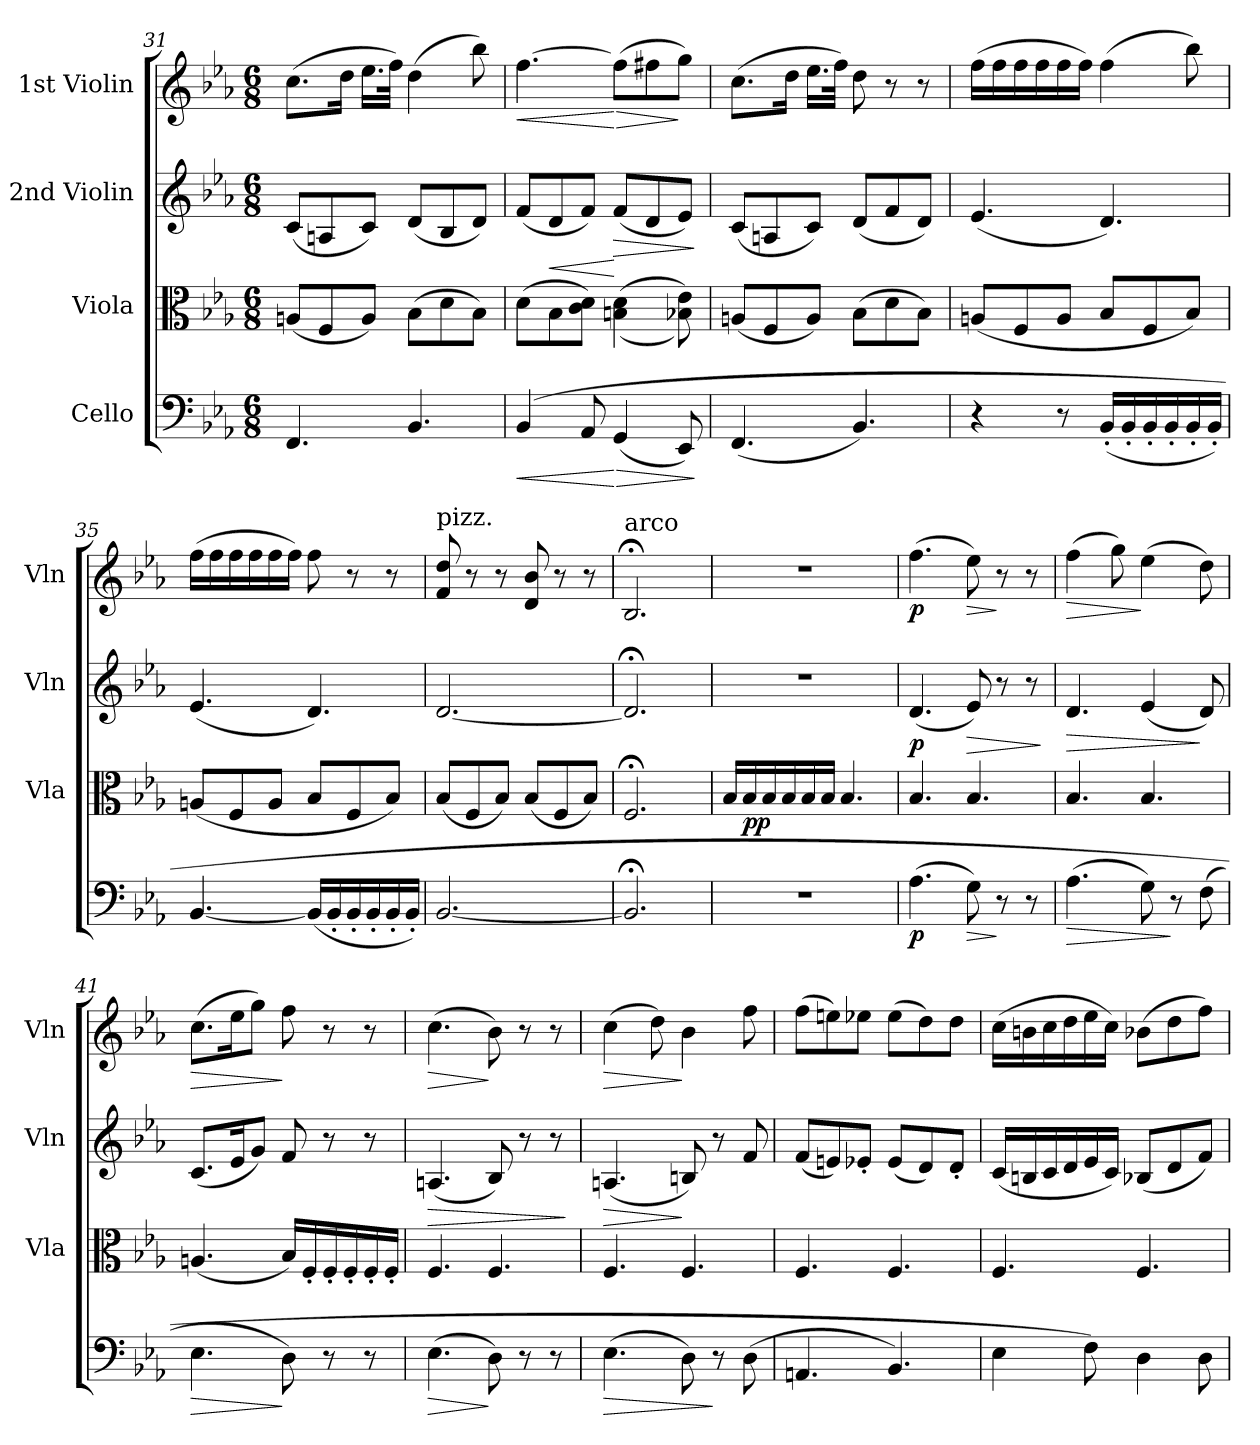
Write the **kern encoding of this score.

**kern	**dynam	**kern	**dynam	**kern	**dynam	**kern	**dynam
*part4	*part4	*part3	*part3	*part2	*part2	*part1	*part1
*staff4	*staff4	*staff3	*staff3	*staff2	*staff2	*staff1	*staff1
*I"Cello	*	*I"Viola	*	*I"2nd Violin	*	*I"1st Violin	*
*	*	*I'Vla	*	*I'Vln	*	*I'Vln	*
*clefF4	*	*clefC3	*	*clefG2	*	*clefG2	*
*k[b-e-a-]	*	*k[b-e-a-]	*	*k[b-e-a-]	*	*k[b-e-a-]	*
*E-:	*	*E-:	*	*E-:	*	*E-:	*
*M6/8	*	*M6/8	*	*M6/8	*	*M6/8	*
=31	=31	=31	=31	=31	=31	=31	=31
4.FF/	.	(8An/L	.	(8c/L	.	(8.cc\L	.
.	.	8F/	.	8An/	.	.	.
.	.	.	.	.	.	16dd\Jk	.
.	.	8A/J)	.	8c/J)	.	16.ee-\LL	.
.	.	.	.	.	.	32ff\JJk)	.
4.BB-/	.	(8B-\L	.	(8d/L	.	(4dd\	.
.	.	8d\	.	8B-/	.	.	.
.	.	8B-\J)	.	8d/J)	.	8bb-\)	.
=32	=32	=32	=32	=32	=32	=32	=32
!	!LO:HP:b	!	!	!	!	!	!LO:HP:b
(4BB-/	<	(8d\L	.	(8f/L	.	[4.ff\	<
!	!	!	!LO:HP:a	!	!	!	!
.	.	8B-\	<	8d/	.	.	.
8AA-/	.	8c\ 8d\J)	.	8f/J)	.	.	.
!	!LO:HP:n=1:b	!	!	!	!LO:HP:b	!	!LO:HP:n=1:b
(4GG/	[ >	((4Bn\ 4d\	[	(8f/L	>	(8ff\L]	[ >
.	.	.	.	8d/	.	8ff#X\	.
8EE-/)	.	8B-X\ 8e-\))	.	8e-/J)	.	8gg\J)	]
.	]	.	.	.	]	.	.
!!LO:LB:g=z
=33	=33	=33	=33	=33	=33	=33	=33
(4.FF/	.	(8An/L	.	(8c/L	.	(8.cc\L	.
.	.	8F/	.	8An/	.	.	.
.	.	.	.	.	.	16dd\Jk	.
.	.	8A/J)	.	8c/J)	.	16.ee-\LL	.
.	.	.	.	.	.	32ff\JJk)	.
4.BB-/)	.	(8B-\L	.	(8d/L	.	8dd\	.
.	.	8d\	.	8f/	.	8r	.
.	.	8B-\J)	.	8d/J)	.	8r	.
=34	=34	=34	=34	=34	=34	=34	=34
4r	.	(8An/L	.	(4.e-/	.	(16ff\LL	.
.	.	.	.	.	.	16ff\	.
.	.	8F/	.	.	.	16ff\	.
.	.	.	.	.	.	16ff\	.
8r	.	8A/J	.	.	.	16ff\	.
.	.	.	.	.	.	16ff\JJ)	.
(16BB-'/LL	.	8B-/L	.	4.d/)	.	(4ff\	.
16BB-'/	.	.	.	.	.	.	.
16BB-'/	.	8F/	.	.	.	.	.
16BB-'/	.	.	.	.	.	.	.
16BB-'/	.	8B-/J)	.	.	.	8bb-\)	.
16BB-'/JJ)	.	.	.	.	.	.	.
=35	=35	=35	=35	=35	=35	=35	=35
[4.BB-/	.	(8An/L	.	(4.e-/	.	(16ff\LL	.
.	.	.	.	.	.	16ff\	.
.	.	8F/	.	.	.	16ff\	.
.	.	.	.	.	.	16ff\	.
.	.	8A/J	.	.	.	16ff\	.
.	.	.	.	.	.	16ff\JJ)	.
(16BB-/LL]	.	8B-/L	.	4.d/)	.	8ff\	.
16BB-'/	.	.	.	.	.	.	.
16BB-'/	.	8F/	.	.	.	8r	.
16BB-'/	.	.	.	.	.	.	.
16BB-'/	.	8B-/J)	.	.	.	8r	.
16BB-'/JJ)	.	.	.	.	.	.	.
=36	=36	=36	=36	=36	=36	=36	=36
!	!	!	!	!	!	!LO:TX:a:t=pizz.	!
[2.BB-/	.	(8B-/L	.	[2.d/	.	8f/ 8dd/	.
.	.	8F/	.	.	.	8r	.
.	.	8B-/J)	.	.	.	8r	.
.	.	(8B-/L	.	.	.	8d/ 8b-/	.
.	.	8F/	.	.	.	8r	.
.	.	8B-/J)	.	.	.	8r	.
=37	=37	=37	=37	=37	=37	=37	=37
!	!	!	!	!	!	!LO:TX:a:t=arco	!
2.BB-;</]	.	2.F;</	.	2.d;</]	.	2.B-;</	.
=38	=38	=38	=38	=38	=38	=38	=38
2.r	.	16B-/LL	.	2.r	.	2.r	.
!	!	!	!LO:DY:b	!	!	!	!
.	.	16B-/	pp	.	.	.	.
.	.	16B-/	.	.	.	.	.
.	.	16B-/	.	.	.	.	.
.	.	16B-/	.	.	.	.	.
.	.	16B-/JJ	.	.	.	.	.
.	.	4.B-/	.	.	.	.	.
=39	=39	=39	=39	=39	=39	=39	=39
!	!LO:DY:b	!	!LO:DY:a	!	!	!	!LO:DY:b
(4.A-\	p	4.B-/	p	(4.d/	.	(4.ff\	p
!	!LO:HP:b	!	!LO:HP:a	!	!	!	!LO:HP:b
8G\)	>	4.B-/	>	8e-/)	.	8ee-\)	>
8r	]	.	.	8r	.	8r	]
8r	.	.	.	8r	.	8r	.
.	.	.	]	.	.	.	.
=40	=40	=40	=40	=40	=40	=40	=40
!	!LO:HP:b	!	!	!	!LO:HP:b	!	!LO:HP:b
(4.A-\	>	4.B-/	.	4.d/	>	(4ff\	>
.	.	.	.	.	.	8gg\)	.
8G\)	.	4.B-/	.	(4e-/	.	(4ee-\	]
8r	]	.	.	.	.	.	.
(8F\	.	.	.	8d/)	]	8dd\)	.
!!LO:LB:g=z
=41	=41	=41	=41	=41	=41	=41	=41
!	!LO:HP:b	!	!	!	!	!	!LO:HP:b
4.E-\	>	(4.An/	.	(8.c/L	.	(8.cc\L	>
.	.	.	.	16e-/k	.	16ee-\k	.
.	.	.	.	8g/J)	.	8gg\J)	.
8D\)	]	16B-/LL)	.	8f/	.	8ff\	]
.	.	16F'/	.	.	.	.	.
8r	.	16F'/	.	8r	.	8r	.
.	.	16F'/	.	.	.	.	.
8r	.	16F'/	.	8r	.	8r	.
.	.	16F'/JJ	.	.	.	.	.
=42	=42	=42	=42	=42	=42	=42	=42
!	!LO:HP:b	!	!LO:HP:a	!	!	!	!LO:HP:b
(4.E-\	>	4.F/	>	(4.An/	.	(4.cc\	>
8D\)	]	4.F/	.	8B-/)	.	8b-\)	]
8r	.	.	.	8r	.	8r	.
8r	.	.	.	8r	.	8r	.
.	.	.	]	.	.	.	.
=43	=43	=43	=43	=43	=43	=43	=43
!	!LO:HP:b	!	!LO:HP:a	!	!	!	!LO:HP:b
(4.E-\	>	4.F/	>	(4.An/	.	(4cc\	>
.	.	.	.	.	.	8dd\)	.
8D\)	.	4.F/	]	8Bn/)	.	4b-\	]
8r	]	.	.	8r	.	.	.
(8D\	.	.	.	8f/	.	8ff\	.
=44	=44	=44	=44	=44	=44	=44	=44
4.AAn/	.	4.F/	.	(8f/L	.	(8ff\L	.
.	.	.	.	8en/)	.	8een\)	.
.	.	.	.	8e-X'/J	.	8ee-X\J	.
4.BB-/)	.	4.F/	.	(8e-/L	.	(8ee-\L	.
.	.	.	.	8d/)	.	8dd\)	.
.	.	.	.	8d'/J	.	8dd\J	.
=45	=45	=45	=45	=45	=45	=45	=45
4E-\	.	4.F/	.	(16c/LL	.	(16cc\LL	.
.	.	.	.	16Bn/	.	16bn\	.
.	.	.	.	16c/	.	16cc\	.
.	.	.	.	16d/	.	16dd\	.
8F\)	.	.	.	16e-/	.	16ee-\	.
.	.	.	.	16c/JJ)	.	16cc\JJ)	.
4D\	.	4.F/	.	(8B-X/L	.	(8b-X\L	.
.	.	.	.	8d/	.	8dd\	.
8D\	.	.	.	8f/J)	.	8ff\J)	.
=	=	=	=	=	=	=	=
*-	*-	*-	*-	*-	*-	*-	*-
